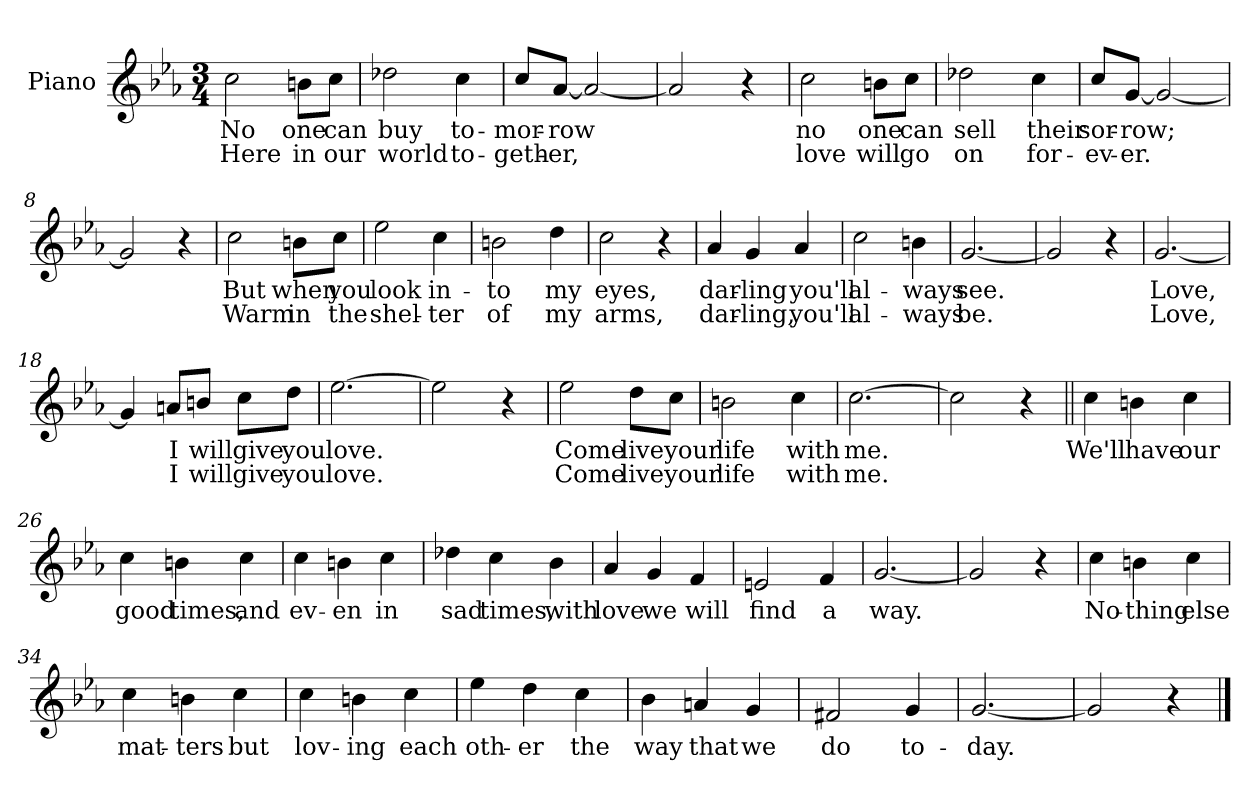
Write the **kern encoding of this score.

**kern	**text	**text
*part1	*part1	*part1
*staff1	*staff1	*staff1
*I"Piano	*	*
*I'Pno.	*	*
*clefG2	*	*
*k[b-e-a-]	*	*
*E-:	*	*
*M3/4	*	*
=1	=1	=1
2cc\	No	Here
8bn\L	one	in
8cc\J	can	our
=2	=2	=2
2dd-X\	buy	world
4cc\	to-	to-
=3	=3	=3
8cc/L	-mor-	-geth-
[8a-/J	-row	-er,
2a-/_	.	.
=4	=4	=4
2a-/]	.	.
4r	.	.
=5	=5	=5
2cc\	no	love
8bn\L	one	will
8cc\J	can	go
=6	=6	=6
2dd-X\	sell	on
4cc\	their	for-
!!LO:LB:g=z
=7	=7	=7
8cc/L	sor-	-ev-
[8g/J	-row;	-er.
2g/_	.	.
=8	=8	=8
2g/]	.	.
4r	.	.
=9	=9	=9
2cc\	But	Warm
8bn\L	when	in
8cc\J	you	the
=10	=10	=10
2ee-\	look	shel-
4cc\	in-	-ter
=11	=11	=11
2bn\	-to	of
4dd\	my	my
=12	=12	=12
2cc\	eyes,	arms,
4r	.	.
!!LO:LB:g=z
=13	=13	=13
4a-/	dar-	dar-
4g/	-ling	-ling,
4a-/	you'll	you'll
=14	=14	=14
2cc\	al-	al-
4bn\	-ways	-ways
=15	=15	=15
[2.g/	see.	be.
=16	=16	=16
2g/]	.	.
4r	.	.
=17	=17	=17
[2.g/	Love,	Love,
=18	=18	=18
4g/]	.	.
8an/L	I	I
8bn/J	will	will
8cc\L	give	give
8dd\J	you	you
=19	=19	=19
[2.ee-\	love.	love.
!!LO:LB:g=z
=20	=20	=20
2ee-\]	.	.
4r	.	.
=21	=21	=21
2ee-\	Come	Come
8dd\L	live	live
8cc\J	your	your
=22	=22	=22
2bn\	life	life
4cc\	with	with
=23	=23	=23
[2.cc\	me.	me.
=24	=24	=24
2cc\]	.	.
4r	.	.
=25||	=25||	=25||
4cc\	We'll	.
4bn\	have	.
4cc\	our	.
!!LO:LB:g=z
=26	=26	=26
4cc\	good	.
4bn\	times,	.
4cc\	and	.
=27	=27	=27
4cc\	ev-	.
4bn\	-en	.
4cc\	in	.
=28	=28	=28
4dd-X\	sad	.
4cc\	times,	.
4b-\	with	.
=29	=29	=29
4a-/	love	.
4g/	we	.
4f/	will	.
=30	=30	=30
2en/	find	.
4f/	a	.
!!LO:LB:g=z
=31	=31	=31
[2.g/	way.	.
=32	=32	=32
2g/]	.	.
4r	.	.
=33	=33	=33
4cc\	No-	.
4bn\	-thing	.
4cc\	else	.
=34	=34	=34
4cc\	mat-	.
4bn\	-ters	.
4cc\	but	.
=35	=35	=35
4cc\	lov-	.
4bn\	-ing	.
4cc\	each	.
=36	=36	=36
4ee-\	oth-	.
4dd\	-er	.
4cc\	the	.
!!LO:LB:g=z
=37	=37	=37
4b-\	way	.
4an/	that	.
4g/	we	.
=38	=38	=38
2f#X/	do	.
4g/	to-	.
=39	=39	=39
[2.g/	-day.	.
=40	=40	=40
2g/]	.	.
4r	.	.
==	==	==
*-	*-	*-
